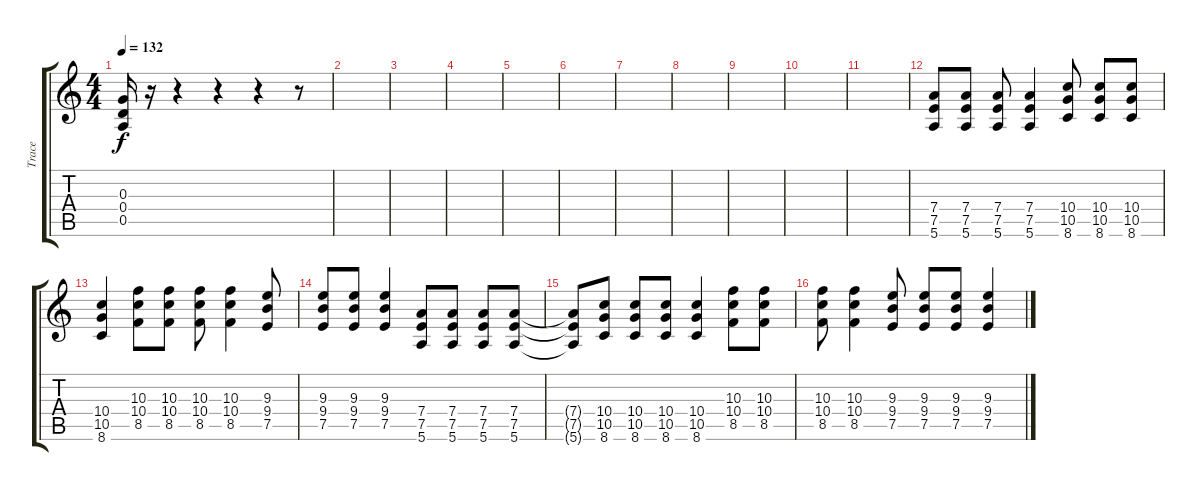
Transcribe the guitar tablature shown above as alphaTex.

\track ("Trace" "Trace") {instrument overdrivenguitar}
\staff {score tabs}
\tuning (E4 B3 G3 D3 A2 E2) {hide}
\ts (4 4)
\tempo 132
\clef g2
\ks c
(0.3{t} 0.4{t} 0.5{t}).16{dy f} r.16 r.4 r.4 r.4 r.8 |
|
|
|
|
|
|
|
|
|
|
(7.4 7.5 5.6).8 (7.4 7.5 5.6).8 (7.4 7.5 5.6).8 (7.4 7.5 5.6).4 (10.4 10.5 8.6).8 (10.4 10.5 8.6).8 (10.4 10.5 8.6).8 |
(10.4 10.5 8.6).4 (10.3 10.4 8.5).8 (10.3 10.4 8.5).8 (10.3 10.4 8.5).8 (10.3 10.4 8.5).4 (9.3 9.4 7.5).8 |
(9.3 9.4 7.5).8 (9.3 9.4 7.5).8 (9.3 9.4 7.5).4 (7.4 7.5 5.6).8 (7.4 7.5 5.6).8 (7.4 7.5 5.6).8 (7.4 7.5 5.6).8 |
(7.4{t} 7.5{t} 5.6{t}).8 (10.4 10.5 8.6).8 (10.4 10.5 8.6).8 (10.4 10.5 8.6).8 (10.4 10.5 8.6).4 (10.3 10.4 8.5).8 (10.3 10.4 8.5).8 |
(10.3 10.4 8.5).8 (10.3 10.4 8.5).4 (9.3 9.4 7.5).8 (9.3 9.4 7.5).8 (9.3 9.4 7.5).8 (9.3 9.4 7.5).4
